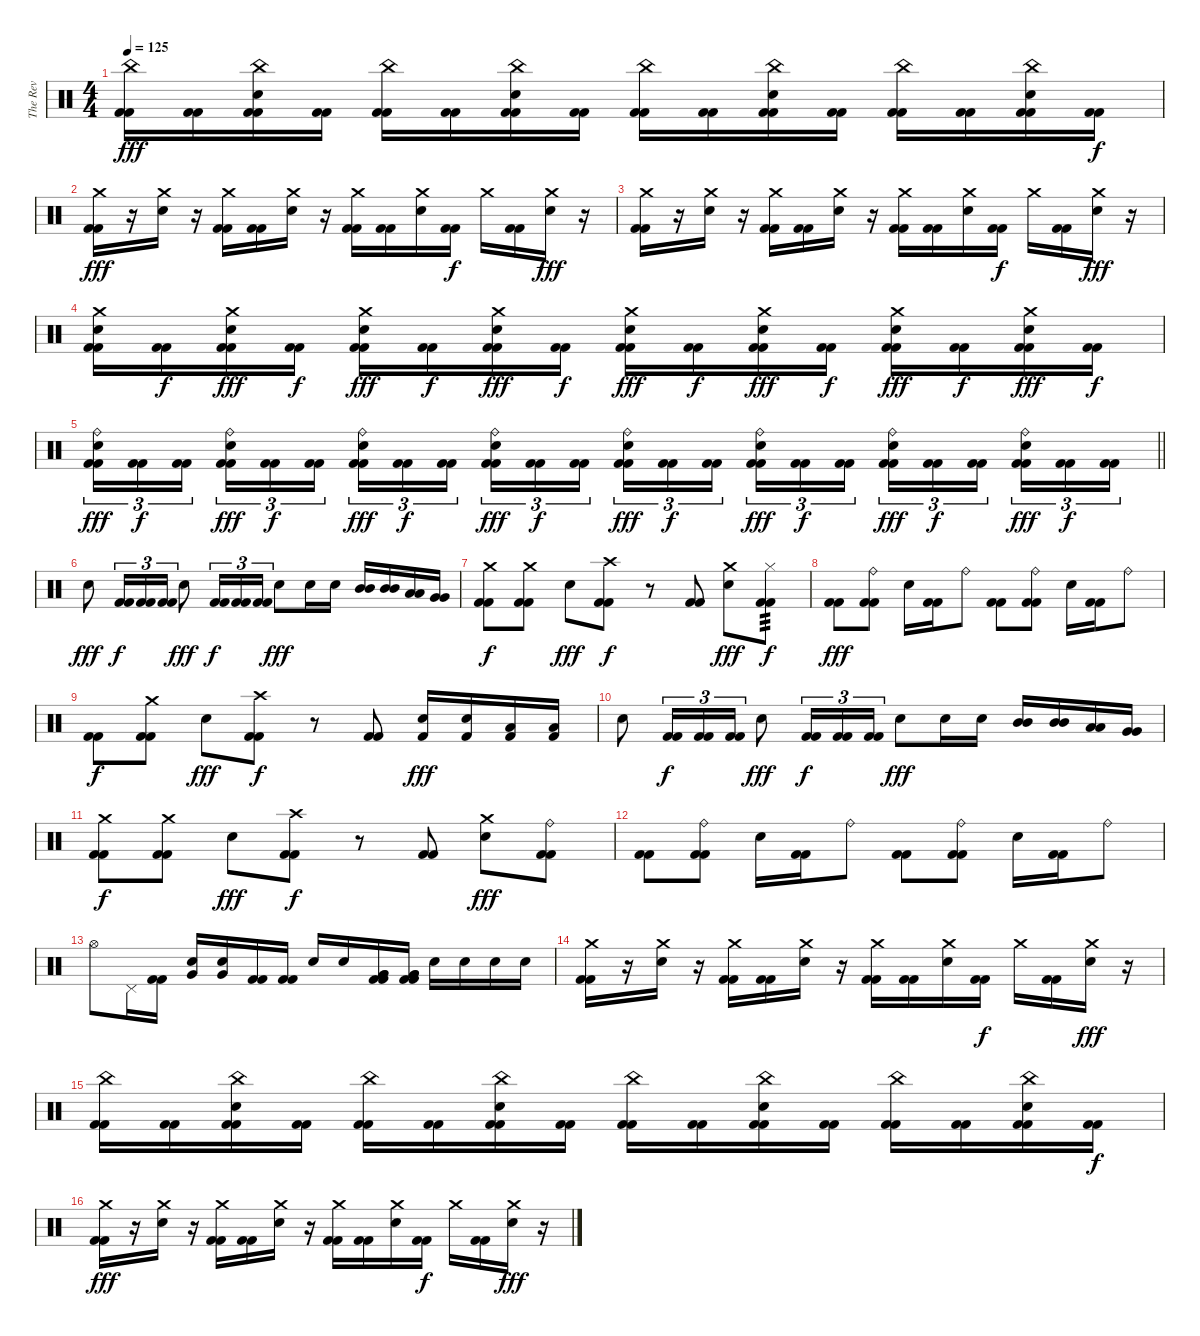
\track ("The Rev" "The Rev") {instrument percussion}
\staff {score}
\articulation defaults
\ts (4 4)
\tempo 125
\clef neutral
\ks c
("China (hit)" "Kick (hit) 2" "Kick (hit) 2").16{dy fff} ("Kick (hit) 2" "Kick (hit) 2").16 ("China (hit)" "Electric Snare (hit)" "Kick (hit) 2" "Kick (hit) 2").16 ("Kick (hit) 2" "Kick (hit) 2").16 ("China (hit)" "Kick (hit) 2" "Kick (hit) 2").16 ("Kick (hit) 2" "Kick (hit) 2").16 ("China (hit)" "Electric Snare (hit)" "Kick (hit) 2" "Kick (hit) 2").16 ("Kick (hit) 2" "Kick (hit) 2").16 ("China (hit)" "Kick (hit) 2" "Kick (hit) 2").16 ("Kick (hit) 2" "Kick (hit) 2").16 ("China (hit)" "Electric Snare (hit)" "Kick (hit) 2" "Kick (hit) 2").16 ("Kick (hit) 2" "Kick (hit) 2").16 ("China (hit)" "Kick (hit) 2" "Kick (hit) 2").16 ("Kick (hit) 2" "Kick (hit) 2").16 ("China (hit)" "Electric Snare (hit)" "Kick (hit) 2" "Kick (hit) 2").16 ("Kick (hit) 2" "Kick (hit) 2").16{dy f} |
("Crash medium (hit)" "Kick (hit) 2" "Kick (hit) 2").16{dy fff} r.16 ("Crash medium (hit)" "Electric Snare (hit)").16 r.16 ("Crash medium (hit)" "Kick (hit) 2" "Kick (hit) 2").16 ("Kick (hit) 2" "Kick (hit) 2").16 ("Crash medium (hit)" "Electric Snare (hit)").16 r.16 ("Crash medium (hit)" "Kick (hit) 2" "Kick (hit) 2").16 ("Kick (hit) 2" "Kick (hit) 2").16 ("Crash medium (hit)" "Electric Snare (hit)").16 ("Kick (hit) 2" "Kick (hit) 2").16{dy f} "Crash medium (hit)".16 ("Kick (hit) 2" "Kick (hit) 2").16 ("Crash medium (hit)" "Electric Snare (hit)").16{dy fff} r.16 |
("Crash medium (hit)" "Kick (hit) 2" "Kick (hit) 2").16 r.16 ("Crash medium (hit)" "Electric Snare (hit)").16 r.16 ("Crash medium (hit)" "Kick (hit) 2" "Kick (hit) 2").16 ("Kick (hit) 2" "Kick (hit) 2").16 ("Crash medium (hit)" "Electric Snare (hit)").16 r.16 ("Crash medium (hit)" "Kick (hit) 2" "Kick (hit) 2").16 ("Kick (hit) 2" "Kick (hit) 2").16 ("Crash medium (hit)" "Electric Snare (hit)").16 ("Kick (hit) 2" "Kick (hit) 2").16{dy f} "Crash medium (hit)".16 ("Kick (hit) 2" "Kick (hit) 2").16 ("Crash medium (hit)" "Electric Snare (hit)").16{dy fff} r.16 |
("Crash medium (hit)" "Electric Snare (hit)" "Kick (hit) 2" "Kick (hit) 2").16 ("Kick (hit) 2" "Kick (hit) 2").16{dy f} ("Crash medium (hit)" "Electric Snare (hit)" "Kick (hit) 2" "Kick (hit) 2").16{dy fff} ("Kick (hit) 2" "Kick (hit) 2").16{dy f} ("Crash medium (hit)" "Electric Snare (hit)" "Kick (hit) 2" "Kick (hit) 2").16{dy fff} ("Kick (hit) 2" "Kick (hit) 2").16{dy f} ("Crash medium (hit)" "Electric Snare (hit)" "Kick (hit) 2" "Kick (hit) 2").16{dy fff} ("Kick (hit) 2" "Kick (hit) 2").16{dy f} ("Crash medium (hit)" "Electric Snare (hit)" "Kick (hit) 2" "Kick (hit) 2").16{dy fff} ("Kick (hit) 2" "Kick (hit) 2").16{dy f} ("Crash medium (hit)" "Electric Snare (hit)" "Kick (hit) 2" "Kick (hit) 2").16{dy fff} ("Kick (hit) 2" "Kick (hit) 2").16{dy f} ("Crash medium (hit)" "Electric Snare (hit)" "Kick (hit) 2" "Kick (hit) 2").16{dy fff} ("Kick (hit) 2" "Kick (hit) 2").16{dy f} ("Crash medium (hit)" "Electric Snare (hit)" "Kick (hit) 2" "Kick (hit) 2").16{dy fff} ("Kick (hit) 2" "Kick (hit) 2").16{dy f} |
\barLineRight lightlight
("Ride (bell)" "Electric Snare (hit)" "Kick (hit) 2" "Kick (hit) 2").16{tu (3 2) dy fff} ("Kick (hit) 2" "Kick (hit) 2").16{tu (3 2) dy f} ("Kick (hit) 2" "Kick (hit) 2").16{tu (3 2) beam splitsecondary} ("Ride (bell)" "Electric Snare (hit)" "Kick (hit) 2" "Kick (hit) 2").16{tu (3 2) dy fff} ("Kick (hit) 2" "Kick (hit) 2").16{tu (3 2) dy f} ("Kick (hit) 2" "Kick (hit) 2").16{tu (3 2)} ("Ride (bell)" "Electric Snare (hit)" "Kick (hit) 2" "Kick (hit) 2").16{tu (3 2) dy fff} ("Kick (hit) 2" "Kick (hit) 2").16{tu (3 2) dy f} ("Kick (hit) 2" "Kick (hit) 2").16{tu (3 2) beam splitsecondary} ("Ride (bell)" "Electric Snare (hit)" "Kick (hit) 2" "Kick (hit) 2").16{tu (3 2) dy fff} ("Kick (hit) 2" "Kick (hit) 2").16{tu (3 2) dy f} ("Kick (hit) 2" "Kick (hit) 2").16{tu (3 2)} ("Ride (bell)" "Electric Snare (hit)" "Kick (hit) 2" "Kick (hit) 2").16{tu (3 2) dy fff} ("Kick (hit) 2" "Kick (hit) 2").16{tu (3 2) dy f} ("Kick (hit) 2" "Kick (hit) 2").16{tu (3 2) beam splitsecondary} ("Ride (bell)" "Electric Snare (hit)" "Kick (hit) 2" "Kick (hit) 2").16{tu (3 2) dy fff} ("Kick (hit) 2" "Kick (hit) 2").16{tu (3 2) dy f} ("Kick (hit) 2" "Kick (hit) 2").16{tu (3 2)} ("Ride (bell)" "Electric Snare (hit)" "Kick (hit) 2" "Kick (hit) 2").16{tu (3 2) dy fff} ("Kick (hit) 2" "Kick (hit) 2").16{tu (3 2) dy f} ("Kick (hit) 2" "Kick (hit) 2").16{tu (3 2) beam splitsecondary} ("Ride (bell)" "Electric Snare (hit)" "Kick (hit) 2" "Kick (hit) 2").16{tu (3 2) dy fff} ("Kick (hit) 2" "Kick (hit) 2").16{tu (3 2) dy f} ("Kick (hit) 2" "Kick (hit) 2").16{tu (3 2)} |
"Electric Snare (hit)".8{dy fff} ("Kick (hit) 2" "Kick (hit) 2").16{tu (3 2) dy f} ("Kick (hit) 2" "Kick (hit) 2").16{tu (3 2)} ("Kick (hit) 2" "Kick (hit) 2").16{tu (3 2)} "Electric Snare (hit)".8{dy fff} ("Kick (hit) 2" "Kick (hit) 2").16{tu (3 2) dy f} ("Kick (hit) 2" "Kick (hit) 2").16{tu (3 2)} ("Kick (hit) 2" "Kick (hit) 2").16{tu (3 2)} "Electric Snare (hit)".8{dy fff} "Electric Snare (hit)".16 "Electric Snare (hit)".16 ("Mid Tom (hit)" "Mid Tom (hit)").16 ("Mid Tom (hit)" "Mid Tom (hit)").16 ("Low Tom (hit)" "Low Tom (hit)").16 ("Very Low Tom (hit)" "Very Low Tom (hit)").16 |
("Crash medium (hit)" "Kick (hit) 2" "Kick (hit) 2").8{dy f} ("Crash medium (hit)" "Kick (hit) 2" "Kick (hit) 2").8 "Electric Snare (hit)".8{dy fff} ("Crash high (hit)" "Kick (hit) 2" "Kick (hit) 2").8{dy f} r.8 ("Kick (hit) 2" "Kick (hit) 2").8 ("Crash medium (hit)" "Electric Snare (hit)").8{dy fff} ("Hi-Hat (closed)" "Kick (hit) 2" "Kick (hit) 2").8{tp 3 dy f} |
("Kick (hit) 2" "Kick (hit) 2").8{dy fff} ("Ride (bell)" "Kick (hit) 2" "Kick (hit) 2").8 "Electric Snare (hit)".16 ("Kick (hit) 2" "Kick (hit) 2").16 "Ride (bell)".8 ("Kick (hit) 2" "Kick (hit) 2").8 ("Ride (bell)" "Kick (hit) 2" "Kick (hit) 2").8 "Electric Snare (hit)".16 ("Kick (hit) 2" "Kick (hit) 2").16 "Ride (bell)".8 |
("Kick (hit) 2" "Kick (hit) 2").8{dy f} ("Crash medium (hit)" "Kick (hit) 2" "Kick (hit) 2").8 "Electric Snare (hit)".8{dy fff} ("Crash high (hit)" "Kick (hit) 2" "Kick (hit) 2").8{dy f} r.8 ("Kick (hit) 2" "Kick (hit) 2").8 ("Electric Snare (hit)" "Kick (hit) 2").16{dy fff} ("Electric Snare (hit)" "Kick (hit) 2").16 ("Low Tom (hit)" "Kick (hit) 2").16 ("Low Tom (hit)" "Kick (hit) 2").16 |
"Electric Snare (hit)".8 ("Kick (hit) 2" "Kick (hit) 2").16{tu (3 2) dy f} ("Kick (hit) 2" "Kick (hit) 2").16{tu (3 2)} ("Kick (hit) 2" "Kick (hit) 2").16{tu (3 2)} "Electric Snare (hit)".8{dy fff} ("Kick (hit) 2" "Kick (hit) 2").16{tu (3 2) dy f} ("Kick (hit) 2" "Kick (hit) 2").16{tu (3 2)} ("Kick (hit) 2" "Kick (hit) 2").16{tu (3 2)} "Electric Snare (hit)".8{dy fff} "Electric Snare (hit)".16 "Electric Snare (hit)".16 ("Mid Tom (hit)" "Mid Tom (hit)").16 ("Mid Tom (hit)" "Mid Tom (hit)").16 ("Low Tom (hit)" "Low Tom (hit)").16 ("Very Low Tom (hit)" "Very Low Tom (hit)").16 |
("Crash medium (hit)" "Kick (hit) 2" "Kick (hit) 2").8{dy f} ("Crash medium (hit)" "Kick (hit) 2" "Kick (hit) 2").8 "Electric Snare (hit)".8{dy fff} ("Crash high (hit)" "Kick (hit) 2" "Kick (hit) 2").8{dy f} r.8 ("Kick (hit) 2" "Kick (hit) 2").8 ("Crash medium (hit)" "Electric Snare (hit)").8{dy fff} ("Ride (bell)" "Kick (hit) 2" "Kick (hit) 2").8 |
("Kick (hit) 2" "Kick (hit) 2").8 ("Ride (bell)" "Kick (hit) 2" "Kick (hit) 2").8 "Electric Snare (hit)".16 ("Kick (hit) 2" "Kick (hit) 2").16 "Ride (bell)".8 ("Kick (hit) 2" "Kick (hit) 2").8 ("Ride (bell)" "Kick (hit) 2" "Kick (hit) 2").8 "Electric Snare (hit)".16 ("Kick (hit) 2" "Kick (hit) 2").16 "Ride (bell)".8 |
"Hi-Hat (open)".8 "Pedal Hi-Hat (hit)".16 ("Kick (hit) 2" "Kick (hit) 2").16 ("Very Low Tom (hit)" "Electric Snare (hit)").16 ("Very Low Tom (hit)" "Electric Snare (hit)").16 ("Kick (hit) 2" "Kick (hit) 2").16 ("Kick (hit) 2" "Kick (hit) 2").16 "Electric Snare (hit)".16 "Electric Snare (hit)".16 ("Very Low Tom (hit)" "Very Low Tom (hit)" "Kick (hit) 2" "Kick (hit) 2").16 ("Very Low Tom (hit)" "Very Low Tom (hit)" "Kick (hit) 2" "Kick (hit) 2").16 "Electric Snare (hit)".16 "Electric Snare (hit)".16 "Electric Snare (hit)".16 "Electric Snare (hit)".16 |
("Crash medium (hit)" "Kick (hit) 2" "Kick (hit) 2").16 r.16 ("Crash medium (hit)" "Electric Snare (hit)").16 r.16 ("Crash medium (hit)" "Kick (hit) 2" "Kick (hit) 2").16 ("Kick (hit) 2" "Kick (hit) 2").16 ("Crash medium (hit)" "Electric Snare (hit)").16 r.16 ("Crash medium (hit)" "Kick (hit) 2" "Kick (hit) 2").16 ("Kick (hit) 2" "Kick (hit) 2").16 ("Crash medium (hit)" "Electric Snare (hit)").16 ("Kick (hit) 2" "Kick (hit) 2").16{dy f} "Crash medium (hit)".16 ("Kick (hit) 2" "Kick (hit) 2").16 ("Crash medium (hit)" "Electric Snare (hit)").16{dy fff} r.16 |
("China (hit)" "Kick (hit) 2" "Kick (hit) 2").16 ("Kick (hit) 2" "Kick (hit) 2").16 ("China (hit)" "Electric Snare (hit)" "Kick (hit) 2" "Kick (hit) 2").16 ("Kick (hit) 2" "Kick (hit) 2").16 ("China (hit)" "Kick (hit) 2" "Kick (hit) 2").16 ("Kick (hit) 2" "Kick (hit) 2").16 ("China (hit)" "Electric Snare (hit)" "Kick (hit) 2" "Kick (hit) 2").16 ("Kick (hit) 2" "Kick (hit) 2").16 ("China (hit)" "Kick (hit) 2" "Kick (hit) 2").16 ("Kick (hit) 2" "Kick (hit) 2").16 ("China (hit)" "Electric Snare (hit)" "Kick (hit) 2" "Kick (hit) 2").16 ("Kick (hit) 2" "Kick (hit) 2").16 ("China (hit)" "Kick (hit) 2" "Kick (hit) 2").16 ("Kick (hit) 2" "Kick (hit) 2").16 ("China (hit)" "Electric Snare (hit)" "Kick (hit) 2" "Kick (hit) 2").16 ("Kick (hit) 2" "Kick (hit) 2").16{dy f} |
("Crash medium (hit)" "Kick (hit) 2" "Kick (hit) 2").16{dy fff} r.16 ("Crash medium (hit)" "Electric Snare (hit)").16 r.16 ("Crash medium (hit)" "Kick (hit) 2" "Kick (hit) 2").16 ("Kick (hit) 2" "Kick (hit) 2").16 ("Crash medium (hit)" "Electric Snare (hit)").16 r.16 ("Crash medium (hit)" "Kick (hit) 2" "Kick (hit) 2").16 ("Kick (hit) 2" "Kick (hit) 2").16 ("Crash medium (hit)" "Electric Snare (hit)").16 ("Kick (hit) 2" "Kick (hit) 2").16{dy f} "Crash medium (hit)".16 ("Kick (hit) 2" "Kick (hit) 2").16 ("Crash medium (hit)" "Electric Snare (hit)").16{dy fff} r.16
